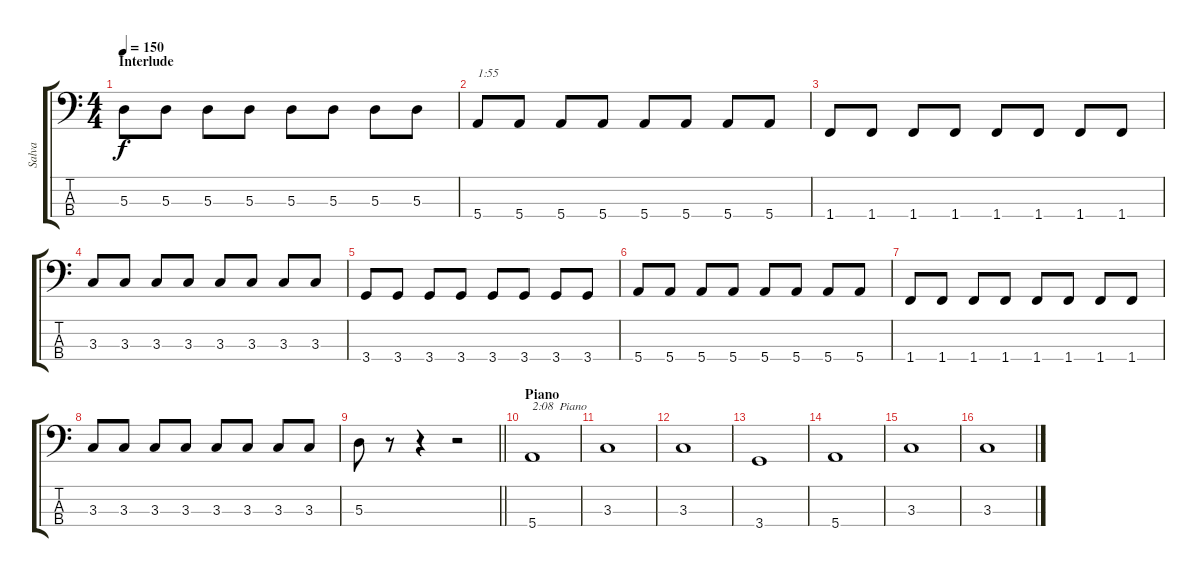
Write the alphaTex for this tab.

\track ("Salva" "Salva") {instrument electricbassfinger}
\staff {score tabs}
\tuning (G2 D2 A1 E1) {hide}
\ts (4 4)
\section ("" "Interlude")
\tempo 150
\clef f4
\ks c
5.3.8{dy f} 5.3.8 5.3.8 5.3.8 5.3.8 5.3.8 5.3.8 5.3.8 |
5.4.8{txt "1:55"} 5.4.8 5.4.8 5.4.8 5.4.8 5.4.8 5.4.8 5.4.8 |
1.4.8 1.4.8 1.4.8 1.4.8 1.4.8 1.4.8 1.4.8 1.4.8 |
3.3.8 3.3.8 3.3.8 3.3.8 3.3.8 3.3.8 3.3.8 3.3.8 |
3.4.8 3.4.8 3.4.8 3.4.8 3.4.8 3.4.8 3.4.8 3.4.8 |
5.4.8 5.4.8 5.4.8 5.4.8 5.4.8 5.4.8 5.4.8 5.4.8 |
1.4.8 1.4.8 1.4.8 1.4.8 1.4.8 1.4.8 1.4.8 1.4.8 |
3.3.8 3.3.8 3.3.8 3.3.8 3.3.8 3.3.8 3.3.8 3.3.8 |
\barLineRight lightlight
5.3.8 r.8 r.4 r.2 |
\section ("" "Piano")
5.4.1{txt "2:08  Piano"} |
3.3.1 |
3.3.1 |
3.4.1 |
5.4.1 |
3.3.1 |
3.3.1
